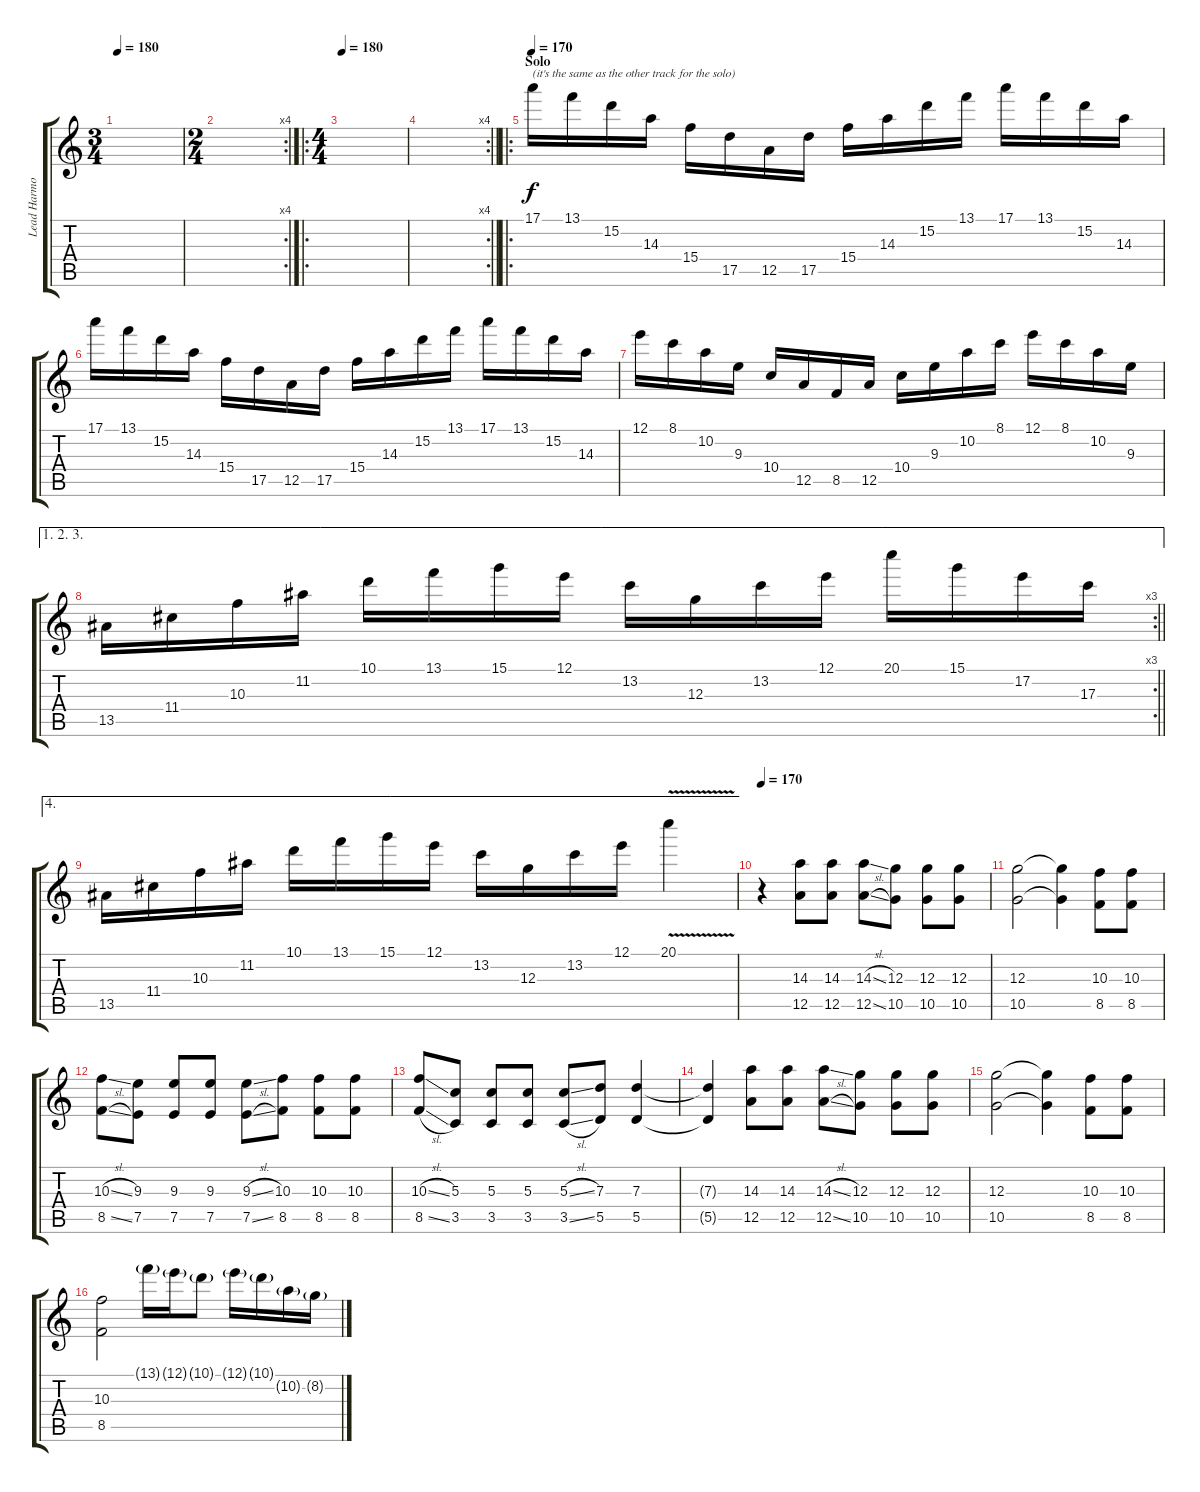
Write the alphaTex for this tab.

\track ("Lead Harmony" "Lead Harmo") {instrument overdrivenguitar}
\staff {score tabs}
\tuning (E4 B3 G3 D3 A2 D2) {hide}
\ts (3 4)
\tempo 180
\clef g2
\ks c
|
\rc 4
\ts (2 4)
|
\ro
\ts (4 4)
\tempo 180
|
\rc 4
\barLineRight lightlight
|
\ro
\section ("" "Solo")
\tempo 170
17.1.16{txt "(it's the same as the other track for the solo)"} 13.1.16 15.2.16 14.3.16 15.4.16 17.5.16 12.5.16 17.5.16 15.4.16 14.3.16 15.2.16 13.1.16 17.1.16 13.1.16 15.2.16 14.3.16 |
17.1.16 13.1.16 15.2.16 14.3.16 15.4.16 17.5.16 12.5.16 17.5.16 15.4.16 14.3.16 15.2.16 13.1.16 17.1.16 13.1.16 15.2.16 14.3.16 |
12.1.16 8.1.16 10.2.16 9.3.16 10.4.16 12.5.16 8.5.16 12.5.16 10.4.16 9.3.16 10.2.16 8.1.16 12.1.16 8.1.16 10.2.16 9.3.16 |
\ae (1 2 3)
\rc 3
\barLineRight lightlight
13.5.16 11.4.16 10.3.16 11.2.16 10.1.16 13.1.16 15.1.16 12.1.16 13.2.16 12.3.16 13.2.16 12.1.16 20.1.16 15.1.16 17.2.16 17.3.16 |
\ae 4
\section ("" "")
13.5.16 11.4.16 10.3.16 11.2.16 10.1.16 13.1.16 15.1.16 12.1.16 13.2.16 12.3.16 13.2.16 12.1.16 20.1{v}.4 |
\tempo 170
r.4 (14.3 12.5).8 (14.3 12.5).8 (14.3{sl} 12.5{sl}).8 (12.3 10.5).8 (12.3 10.5).8 (12.3 10.5).8 |
(12.3 10.5).2 (12.3{t} 10.5{t}).4 (10.3 8.5).8 (10.3 8.5).8 |
(10.3{sl} 8.5{sl}).8 (9.3 7.5).8 (9.3 7.5).8 (9.3 7.5).8 (9.3{sl} 7.5{sl}).8 (10.3 8.5).8 (10.3 8.5).8 (10.3 8.5).8 |
(10.3{sl} 8.5{sl}).8 (5.3 3.5).8 (5.3 3.5).8 (5.3 3.5).8 (5.3{sl} 3.5{sl}).8 (7.3 5.5).8 (7.3 5.5).4 |
(7.3{t} 5.5{t}).4 (14.3 12.5).8 (14.3 12.5).8 (14.3{sl} 12.5{sl}).8 (12.3 10.5).8 (12.3 10.5).8 (12.3 10.5).8 |
(12.3 10.5).2 (12.3{t} 10.5{t}).4 (10.3 8.5).8 (10.3 8.5).8 |
(10.3 8.5).2 13.1{g}.16 12.1{g}.16 10.1{g}.8 12.1{g}.16 10.1{g}.16 10.2{g}.16 8.2{g}.16
